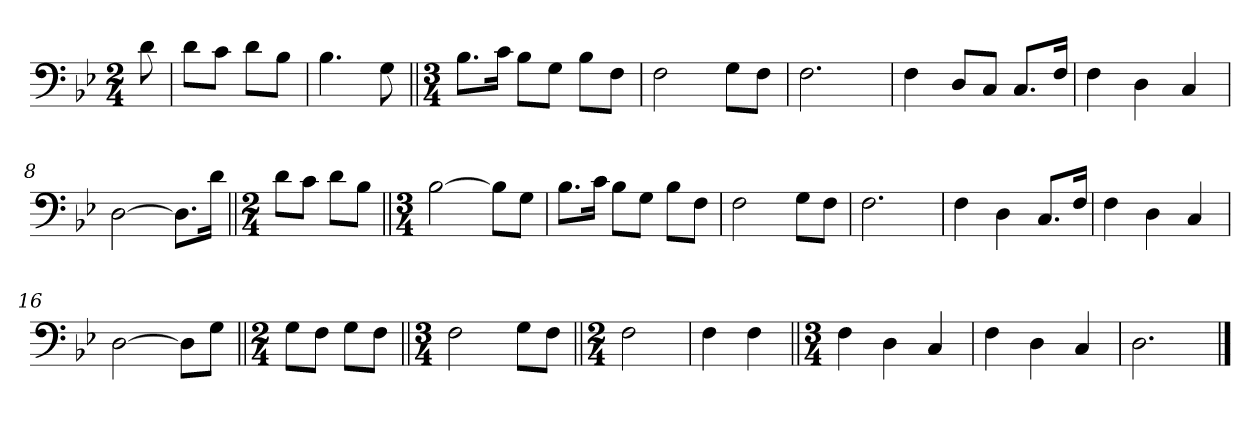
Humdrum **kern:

**kern
*part1
*staff1
*clefF4
*k[b-e-]
*M2/4
=
8d\
=1
8d\L
8c\J
8d\L
8B-\J
=2
4.B-\
8G\
=3||
*M3/4
8.B-\L
16c\Jk
8B-\L
8G\J
8B-\L
8F\J
=4
2F\
8G\L
8F\J
=5
2.F\
=6
4F\
8D/L
8C/J
8.C/L
16F/Jk
=7
4F\
4D\
4C/
=8
[2D\
8.D\L]
16d\Jk
=9||
*M2/4
8d\L
8c\J
8d\L
8B-\J
=10||
*M3/4
[2B-\
8B-\L]
8G\J
=11
8.B-\L
16c\Jk
8B-\L
8G\J
8B-\L
8F\J
=12
2F\
8G\L
8F\J
=13
2.F\
=14
4F\
4D\
8.C/L
16F/Jk
=15
4F\
4D\
4C/
=16
[2D\
8D\L]
8G\J
=17||
*M2/4
8G\L
8F\J
8G\L
8F\J
=18||
*M3/4
2F\
8G\L
8F\J
=19||
*M2/4
2F\
=20
4F\
4F\
=21||
*M3/4
4F\
4D\
4C/
=22
4F\
4D\
4C/
=23
2.D\
==
*-
